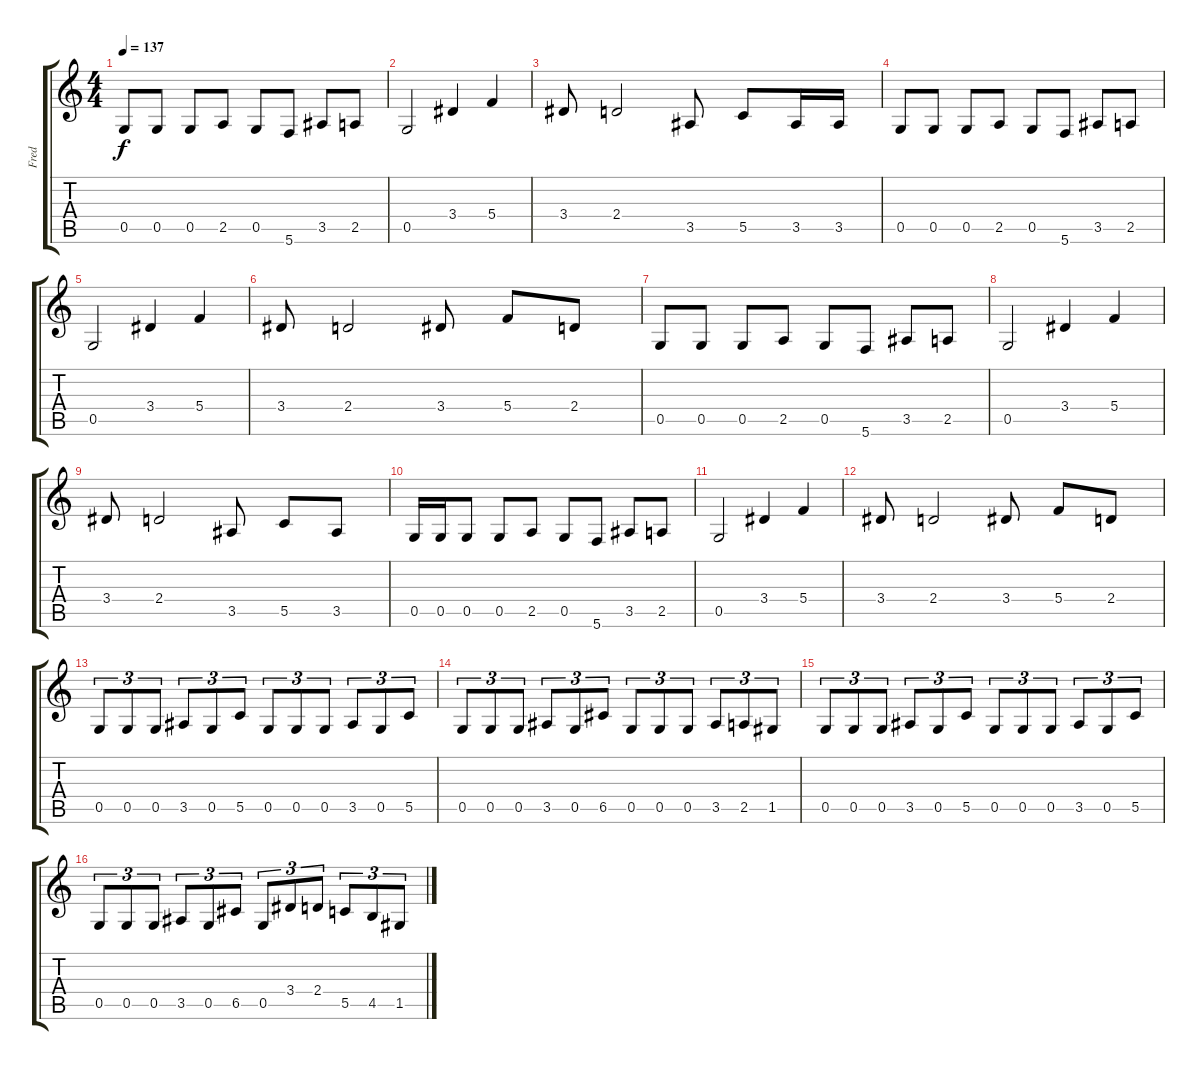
\track ("Fred" "Fred") {instrument acousticguitarsteel}
\staff {score tabs}
\tuning (D4 A3 F3 C3 G2 C2) {hide}
\ts (4 4)
\tempo 137
\clef g2
\ks c
0.5.8{dy f} 0.5.8 0.5.8 2.5.8 0.5.8 5.6.8 3.5.8 2.5.8 |
0.5.2 3.4.4 5.4.4 |
3.4.8 2.4.2 3.5.8 5.5.8 3.5.16 3.5.16 |
0.5.8 0.5.8 0.5.8 2.5.8 0.5.8 5.6.8 3.5.8 2.5.8 |
0.5.2 3.4.4 5.4.4 |
3.4.8 2.4.2 3.4.8 5.4.8 2.4.8 |
0.5.8 0.5.8 0.5.8 2.5.8 0.5.8 5.6.8 3.5.8 2.5.8 |
0.5.2 3.4.4 5.4.4 |
3.4.8 2.4.2 3.5.8 5.5.8 3.5.8 |
0.5.16 0.5.16 0.5.8 0.5.8 2.5.8 0.5.8 5.6.8 3.5.8 2.5.8 |
0.5.2 3.4.4 5.4.4 |
3.4.8 2.4.2 3.4.8 5.4.8 2.4.8 |
0.5.8{tu (3 2)} 0.5.8{tu (3 2)} 0.5.8{tu (3 2)} 3.5.8{tu (3 2)} 0.5.8{tu (3 2)} 5.5.8{tu (3 2)} 0.5.8{tu (3 2)} 0.5.8{tu (3 2)} 0.5.8{tu (3 2)} 3.5.8{tu (3 2)} 0.5.8{tu (3 2)} 5.5.8{tu (3 2)} |
0.5.8{tu (3 2)} 0.5.8{tu (3 2)} 0.5.8{tu (3 2)} 3.5.8{tu (3 2)} 0.5.8{tu (3 2)} 6.5.8{tu (3 2)} 0.5.8{tu (3 2)} 0.5.8{tu (3 2)} 0.5.8{tu (3 2)} 3.5.8{tu (3 2)} 2.5.8{tu (3 2)} 1.5.8{tu (3 2)} |
0.5.8{tu (3 2)} 0.5.8{tu (3 2)} 0.5.8{tu (3 2)} 3.5.8{tu (3 2)} 0.5.8{tu (3 2)} 5.5.8{tu (3 2)} 0.5.8{tu (3 2)} 0.5.8{tu (3 2)} 0.5.8{tu (3 2)} 3.5.8{tu (3 2)} 0.5.8{tu (3 2)} 5.5.8{tu (3 2)} |
0.5.8{tu (3 2)} 0.5.8{tu (3 2)} 0.5.8{tu (3 2)} 3.5.8{tu (3 2)} 0.5.8{tu (3 2)} 6.5.8{tu (3 2)} 0.5.8{tu (3 2)} 3.4.8{tu (3 2)} 2.4.8{tu (3 2)} 5.5.8{tu (3 2)} 4.5.8{tu (3 2)} 1.5.8{tu (3 2)}
